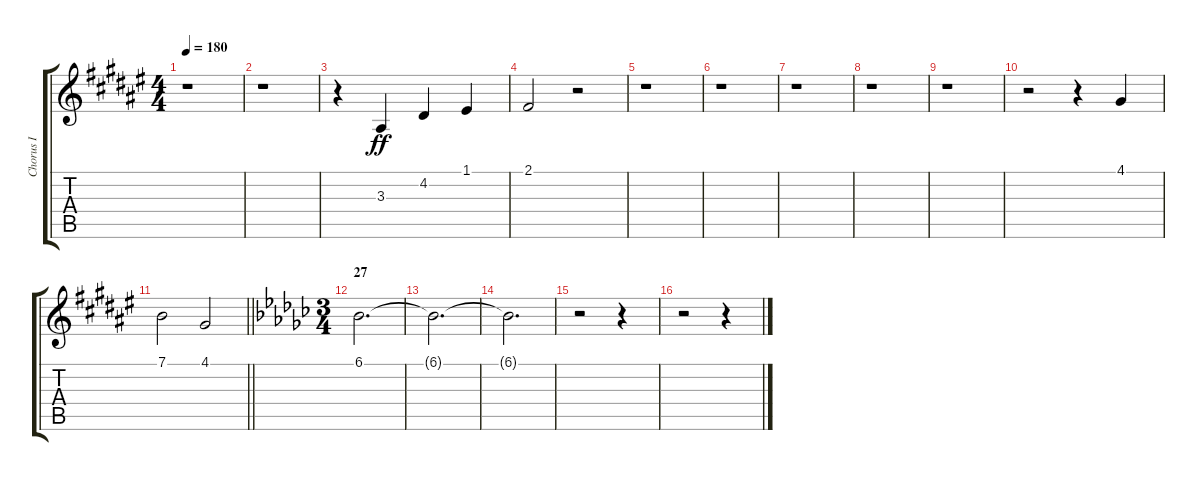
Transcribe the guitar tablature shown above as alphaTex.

\track ("Chorus I" "Chorus I") {instrument voiceoohs}
\staff {score tabs}
\tuning (E4 B3 G3 D3 A2 E2) {hide}
\ts (4 4)
\tempo 180
\clef g2
\ks f#
r.1{dy ff} |
r.1 |
r.4 3.3.4 4.2.4 1.1.4 |
2.1.2 r.2 |
r.1 |
r.1 |
r.1 |
r.1 |
r.1 |
r.2 r.4 4.1.4 |
\barLineRight lightlight
7.1.2 4.1.2 |
\ts (3 4)
\section ("" "27")
\ks gb
6.1.2{d} |
6.1{t}.2{d} |
6.1{t}.2{d} |
r.2 r.4 |
r.2 r.4
